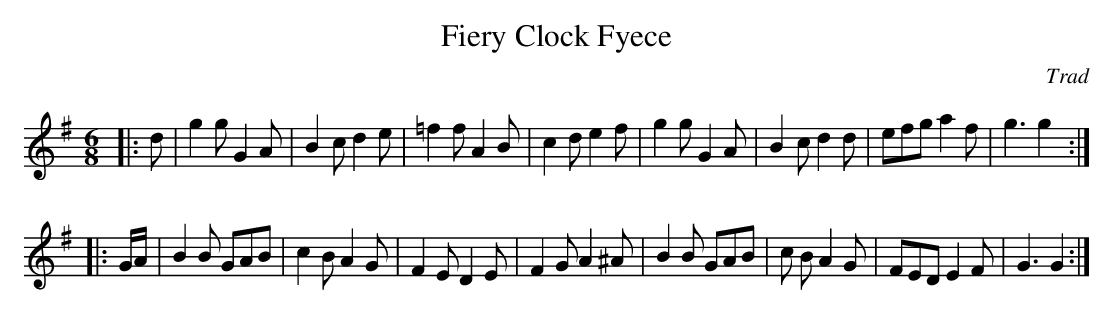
X:1
T:Fiery Clock Fyece
M:6/8
L:1/8
C:Trad
K:G
|: d | g2 g G2 A | B2 c d2 e | =f2 f A2 B | c2 d e2 f | g2 g G2 A | B2 c
d2 d | efg a2 f | g3 g2 :|!
|: G/2A/2 | B2 B GAB | c2 B A2 G | F2 E D2 E | F2 G A2 ^A | B2 B GAB | c
2 B A2 G | FED E2 F | G3 G2 :|
